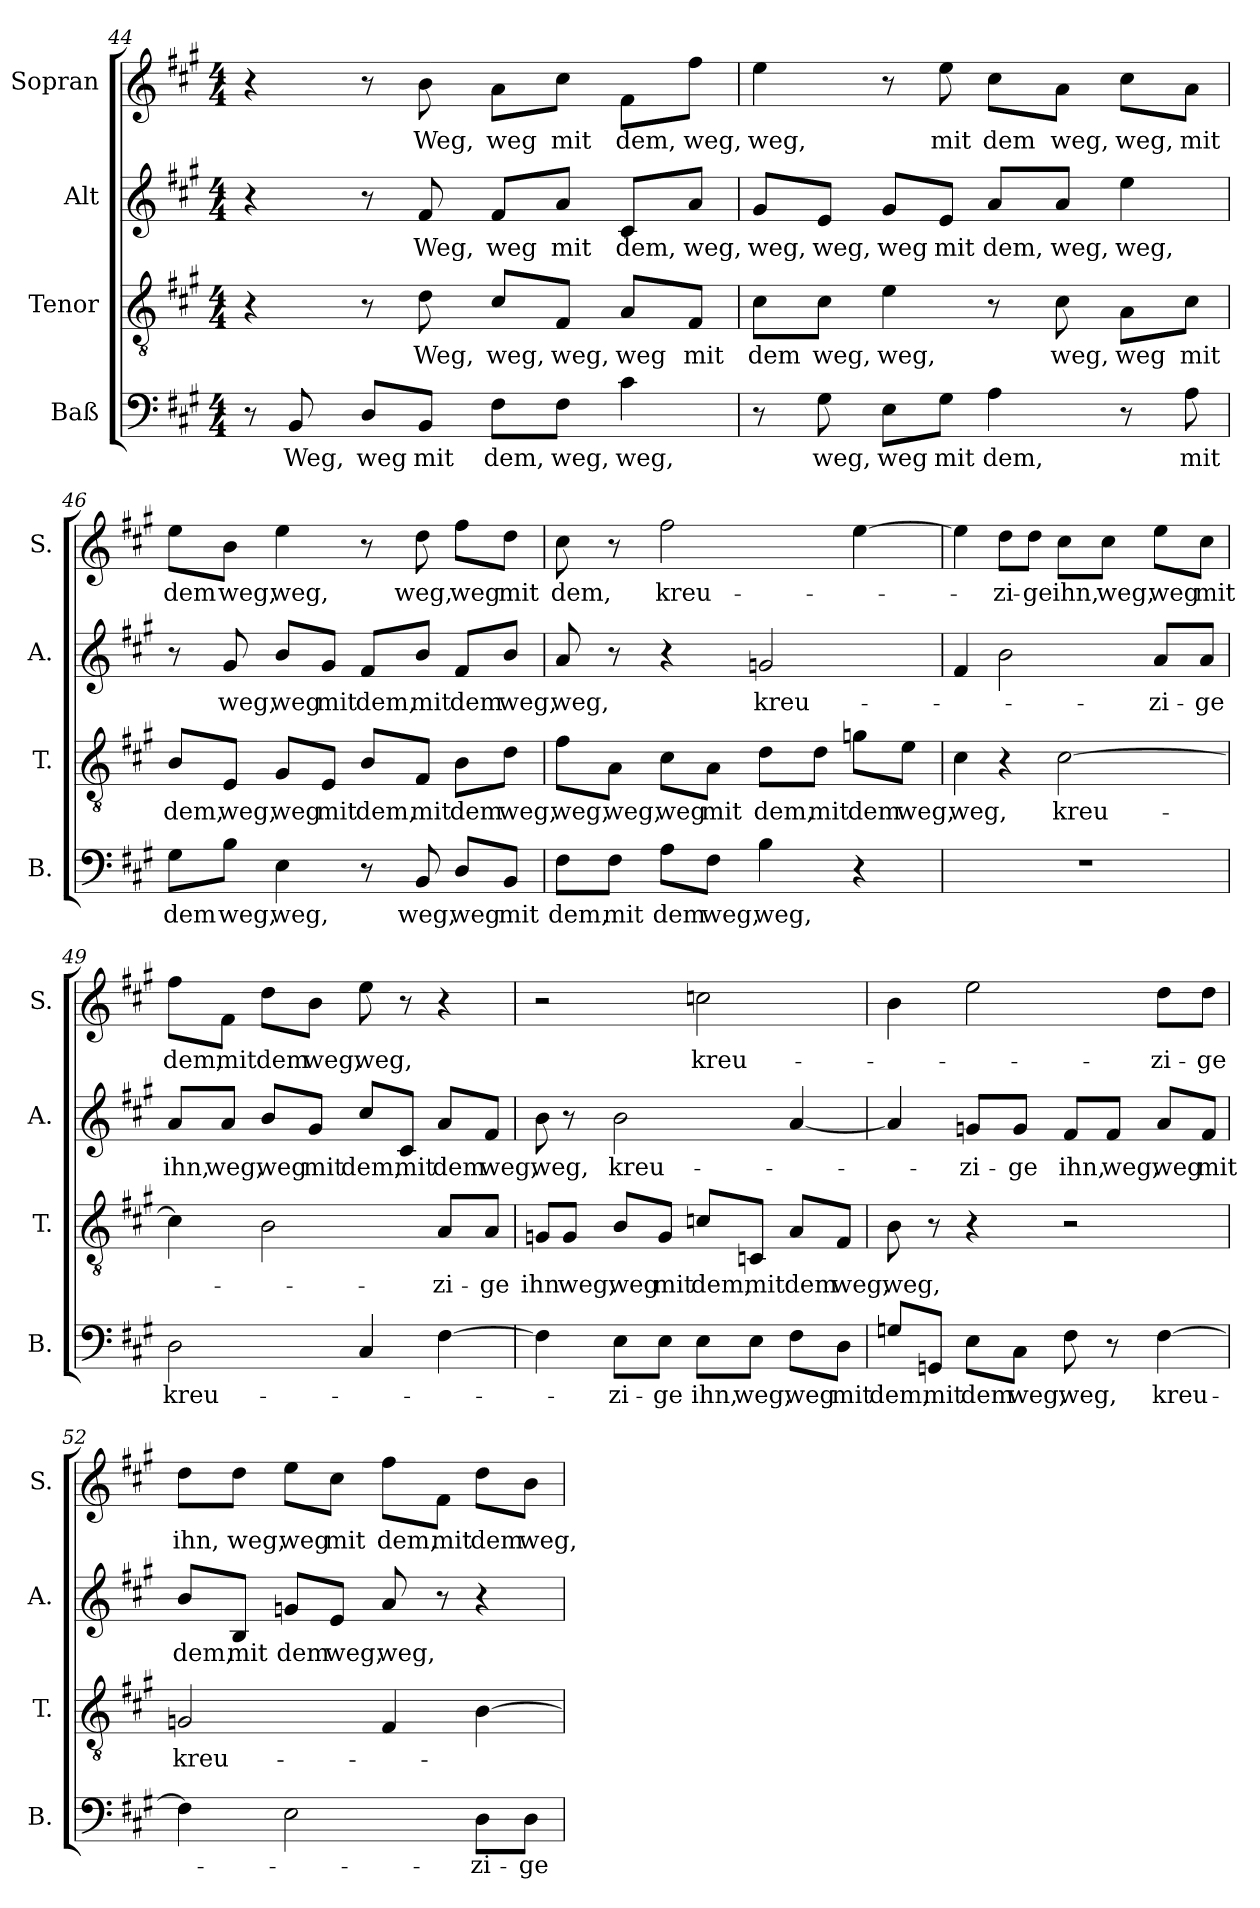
**kern	**text	**kern	**text	**kern	**text	**kern	**text
*part4	*part4	*part3	*part3	*part2	*part2	*part1	*part1
*staff4	*staff4	*staff3	*staff3	*staff2	*staff2	*staff1	*staff1
*I"Baß	*	*I"Tenor	*	*I"Alt	*	*I"Sopran	*
*I'B.	*	*I'T.	*	*I'A.	*	*I'S.	*
*clefF4	*	*clefGv2	*	*clefG2	*	*clefG2	*
*k[f#c#g#]	*	*k[f#c#g#]	*	*k[f#c#g#]	*	*k[f#c#g#]	*
*A:	*	*A:	*	*A:	*	*A:	*
*M4/4	*	*M4/4	*	*M4/4	*	*M4/4	*
=44	=44	=44	=44	=44	=44	=44	=44
8r	.	4r	.	4r	.	4r	.
!	!LO:LY:b	!	!	!	!	!	!
8BB/	Weg,	.	.	.	.	.	.
!	!LO:LY:b	!	!	!	!	!	!
8D/L	weg	8r	.	8r	.	8r	.
!	!LO:LY:b	!	!LO:LY:b	!	!LO:LY:b	!	!LO:LY:b
8BB/J	mit	8d\	Weg,	8f#/	Weg,	8b\	Weg,
!	!LO:LY:b	!	!LO:LY:b	!	!LO:LY:b	!	!LO:LY:b
8F#\L	dem,	8c#/L	weg,	8f#/L	weg	8a\L	weg
!	!LO:LY:b	!	!LO:LY:b	!	!LO:LY:b	!	!LO:LY:b
8F#\J	weg,	8F#/J	weg,	8a/J	mit	8cc#\J	mit
!	!LO:LY:b	!	!LO:LY:b	!	!LO:LY:b	!	!LO:LY:b
4c#\	weg,	8A/L	weg	8c#/L	dem,	8f#\L	dem,
!	!	!	!LO:LY:b	!	!LO:LY:b	!	!LO:LY:b
.	.	8F#/J	mit	8a/J	weg,	8ff#\J	weg,
=45	=45	=45	=45	=45	=45	=45	=45
!	!	!	!LO:LY:b	!	!LO:LY:b	!	!LO:LY:b
8r	.	8c#\L	dem	8g#/L	weg,	4ee\	weg,
!	!LO:LY:b	!	!LO:LY:b	!	!LO:LY:b	!	!
8G#\	weg,	8c#\J	weg,	8e/J	weg,	.	.
!	!LO:LY:b	!	!LO:LY:b	!	!LO:LY:b	!	!
8E\L	weg	4e\	weg,	8g#/L	weg	8r	.
!	!LO:LY:b	!	!	!	!LO:LY:b	!	!LO:LY:b
8G#\J	mit	.	.	8e/J	mit	8ee\	mit
!	!LO:LY:b	!	!	!	!LO:LY:b	!	!LO:LY:b
4A\	dem,	8r	.	8a/L	dem,	8cc#\L	dem
!	!	!	!LO:LY:b	!	!LO:LY:b	!	!LO:LY:b
.	.	8c#\	weg,	8a/J	weg,	8a\J	weg,
!	!	!	!LO:LY:b	!	!LO:LY:b	!	!LO:LY:b
8r	.	8A\L	weg	4ee\	weg,	8cc#\L	weg,
!	!LO:LY:b	!	!LO:LY:b	!	!	!	!LO:LY:b
8A\	mit	8c#\J	mit	.	.	8a\J	mit
!!LO:LB:g=z
=46	=46	=46	=46	=46	=46	=46	=46
!	!LO:LY:b	!	!LO:LY:b	!	!	!	!LO:LY:b
8G#\L	dem	8B/L	dem,	8r	.	8ee\L	dem
!	!LO:LY:b	!	!LO:LY:b	!	!LO:LY:b	!	!LO:LY:b
8B\J	weg,	8E/J	weg,	8g#/	weg,	8b\J	weg,
!	!LO:LY:b	!	!LO:LY:b	!	!LO:LY:b	!	!LO:LY:b
4E\	weg,	8G#/L	weg	8b/L	weg	4ee\	weg,
!	!	!	!LO:LY:b	!	!LO:LY:b	!	!
.	.	8E/J	mit	8g#/J	mit	.	.
!	!	!	!LO:LY:b	!	!LO:LY:b	!	!
8r	.	8B/L	dem,	8f#/L	dem,	8r	.
!	!LO:LY:b	!	!LO:LY:b	!	!LO:LY:b	!	!LO:LY:b
8BB/	weg,	8F#/J	mit	8b/J	mit	8dd\	weg,
!	!LO:LY:b	!	!LO:LY:b	!	!LO:LY:b	!	!LO:LY:b
8D/L	weg	8B\L	dem	8f#/L	dem	8ff#\L	weg
!	!LO:LY:b	!	!LO:LY:b	!	!LO:LY:b	!	!LO:LY:b
8BB/J	mit	8d\J	weg,	8b/J	weg,	8dd\J	mit
=47	=47	=47	=47	=47	=47	=47	=47
!	!LO:LY:b	!	!LO:LY:b	!	!LO:LY:b	!	!LO:LY:b
8F#\L	dem,	8f#\L	weg,	8a/	weg,	8cc#\	dem,
!	!LO:LY:b	!	!LO:LY:b	!	!	!	!
8F#\J	mit	8A\J	weg,	8r	.	8r	.
!	!LO:LY:b	!	!LO:LY:b	!	!	!	!LO:LY:b
8A\L	dem	8c#\L	weg	4r	.	2ff#\	kreu-
!	!LO:LY:b	!	!LO:LY:b	!	!	!	!
8F#\J	weg,	8A\J	mit	.	.	.	.
!	!LO:LY:b	!	!LO:LY:b	!	!LO:LY:b	!	!
4B\	weg,	8d\L	dem,	2gn/	kreu-	.	.
!	!	!	!LO:LY:b	!	!	!	!
.	.	8d\J	mit	.	.	.	.
!	!	!	!LO:LY:b	!	!	!	!
4r	.	8gn\L	dem	.	.	[4ee\	.
!	!	!	!LO:LY:b	!	!	!	!
.	.	8e\J	weg,	.	.	.	.
!!LO:PB:g=z
=48	=48	=48	=48	=48	=48	=48	=48
!	!	!	!LO:LY:b	!	!	!	!
1r	.	4c#\	weg,	4f#/	.	4ee\]	.
!	!	!	!	!	!	!	!LO:LY:b
.	.	4r	.	2b\	.	8dd\L	-zi-
!	!	!	!	!	!	!	!LO:LY:b
.	.	.	.	.	.	8dd\J	-ge
!	!	!	!LO:LY:b	!	!	!	!LO:LY:b
.	.	[2c#\	kreu-	.	.	8cc#\L	ihn,
!	!	!	!	!	!	!	!LO:LY:b
.	.	.	.	.	.	8cc#\J	weg,
!	!	!	!	!	!LO:LY:b	!	!LO:LY:b
.	.	.	.	8a/L	-zi-	8ee\L	weg
!	!	!	!	!	!LO:LY:b	!	!LO:LY:b
.	.	.	.	8a/J	-ge	8cc#\J	mit
=49	=49	=49	=49	=49	=49	=49	=49
!	!LO:LY:b	!	!	!	!LO:LY:b	!	!LO:LY:b
2D\	kreu-	4c#\]	.	8a/L	ihn,	8ff#\L	dem,
!	!	!	!	!	!LO:LY:b	!	!LO:LY:b
.	.	.	.	8a/J	weg,	8f#\J	mit
!	!	!	!	!	!LO:LY:b	!	!LO:LY:b
.	.	2B\	.	8b/L	weg	8dd\L	dem
!	!	!	!	!	!LO:LY:b	!	!LO:LY:b
.	.	.	.	8g#/J	mit	8b\J	weg,
!	!	!	!	!	!LO:LY:b	!	!LO:LY:b
4C#/	.	.	.	8cc#/L	dem,	8ee\	weg,
!	!	!	!	!	!LO:LY:b	!	!
.	.	.	.	8c#/J	mit	8r	.
!	!	!	!LO:LY:b	!	!LO:LY:b	!	!
[4F#\	.	8A/L	-zi-	8a/L	dem	4r	.
!	!	!	!LO:LY:b	!	!LO:LY:b	!	!
.	.	8A/J	-ge	8f#/J	weg,	.	.
!!LO:LB:g=z
=50	=50	=50	=50	=50	=50	=50	=50
!	!	!	!LO:LY:b	!	!LO:LY:b	!	!
4F#\]	.	8Gn/L	ihn	8b\	weg,	2r	.
!	!	!	!LO:LY:b	!	!	!	!
.	.	8G/J	weg,	8r	.	.	.
!	!LO:LY:b	!	!LO:LY:b	!	!LO:LY:b	!	!
8E\L	-zi-	8B/L	weg	2b\	kreu-	.	.
!	!LO:LY:b	!	!LO:LY:b	!	!	!	!
8E\J	-ge	8G/J	mit	.	.	.	.
!	!LO:LY:b	!	!LO:LY:b	!	!	!	!LO:LY:b
8E\L	ihn,	8cn/L	dem,	.	.	2ccn\	kreu-
!	!LO:LY:b	!	!LO:LY:b	!	!	!	!
8E\J	weg,	8Cn/J	mit	.	.	.	.
!	!LO:LY:b	!	!LO:LY:b	!	!	!	!
8F#\L	weg	8A/L	dem	[4a/	.	.	.
!	!LO:LY:b	!	!LO:LY:b	!	!	!	!
8D\J	mit	8F#/J	weg,	.	.	.	.
=51	=51	=51	=51	=51	=51	=51	=51
!	!LO:LY:b	!	!LO:LY:b	!	!	!	!
8Gn/L	dem,	8B\	weg,	4a/]	.	4b\	.
!	!LO:LY:b	!	!	!	!	!	!
8GGn/J	mit	8r	.	.	.	.	.
!	!LO:LY:b	!	!	!	!LO:LY:b	!	!
8E\L	dem	4r	.	8gn/L	-zi-	2ee\	.
!	!LO:LY:b	!	!	!	!LO:LY:b	!	!
8C#i\J	weg,	.	.	8g/J	-ge	.	.
!	!LO:LY:b	!	!	!	!LO:LY:b	!	!
8F#\	weg,	2r	.	8f#/L	ihn,	.	.
!	!	!	!	!	!LO:LY:b	!	!
8r	.	.	.	8f#/J	weg,	.	.
!	!LO:LY:b	!	!	!	!LO:LY:b	!	!LO:LY:b
[4F#\	kreu-	.	.	8a/L	weg	8dd\L	-zi-
!	!	!	!	!	!LO:LY:b	!	!LO:LY:b
.	.	.	.	8f#/J	mit	8dd\J	-ge
!!LO:LB:g=z
=52	=52	=52	=52	=52	=52	=52	=52
!	!	!	!LO:LY:b	!	!LO:LY:b	!	!LO:LY:b
4F#\]	.	2Gn/	kreu-	8b/L	dem,	8dd\L	ihn,
!	!	!	!	!	!LO:LY:b	!	!LO:LY:b
.	.	.	.	8B/J	mit	8dd\J	weg,
!	!	!	!	!	!LO:LY:b	!	!LO:LY:b
2E\	.	.	.	8gn/L	dem	8ee\L	weg
!	!	!	!	!	!LO:LY:b	!	!LO:LY:b
.	.	.	.	8e/J	weg,	8cc#\J	mit
!	!	!	!	!	!LO:LY:b	!	!LO:LY:b
.	.	4F#/	.	8a/	weg,	8ff#\L	dem,
!	!	!	!	!	!	!	!LO:LY:b
.	.	.	.	8r	.	8f#\J	mit
!	!LO:LY:b	!	!	!	!	!	!LO:LY:b
8D\L	-zi-	[4B\	.	4r	.	8dd\L	dem
!	!LO:LY:b	!	!	!	!	!	!LO:LY:b
8D\J	-ge	.	.	.	.	8b\J	weg,
=	=	=	=	=	=	=	=
*-	*-	*-	*-	*-	*-	*-	*-
